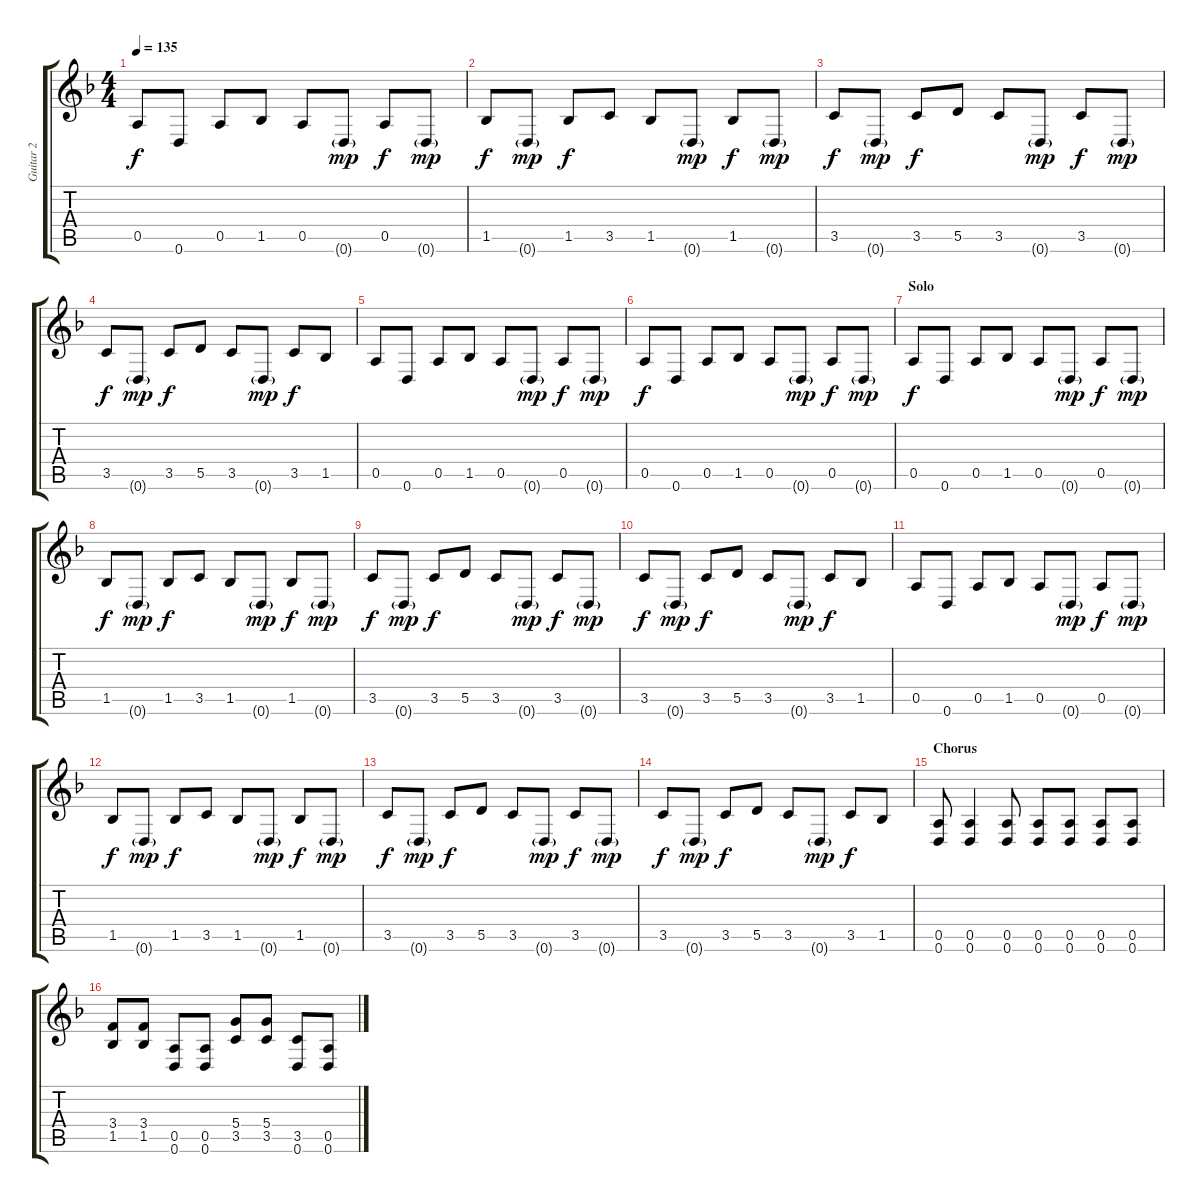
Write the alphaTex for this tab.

\track ("Guitar 2" "Guitar 2") {instrument distortionguitar}
\staff {score tabs}
\tuning (E4 B3 G3 D3 A2 D2) {hide}
\ts (4 4)
\tempo 135
\clef g2
\ks f
0.5.8{dy f} 0.6.8 0.5.8 1.5.8 0.5.8 0.6{g}.8{dy mp} 0.5.8{dy f} 0.6{g}.8{dy mp} |
1.5.8{dy f} 0.6{g}.8{dy mp} 1.5.8{dy f} 3.5.8 1.5.8 0.6{g}.8{dy mp} 1.5.8{dy f} 0.6{g}.8{dy mp} |
3.5.8{dy f} 0.6{g}.8{dy mp} 3.5.8{dy f} 5.5.8 3.5.8 0.6{g}.8{dy mp} 3.5.8{dy f} 0.6{g}.8{dy mp} |
3.5.8{dy f} 0.6{g}.8{dy mp} 3.5.8{dy f} 5.5.8 3.5.8 0.6{g}.8{dy mp} 3.5.8{dy f} 1.5.8 |
0.5.8 0.6.8 0.5.8 1.5.8 0.5.8 0.6{g}.8{dy mp} 0.5.8{dy f} 0.6{g}.8{dy mp} |
0.5.8{dy f} 0.6.8 0.5.8 1.5.8 0.5.8 0.6{g}.8{dy mp} 0.5.8{dy f} 0.6{g}.8{dy mp} |
\section ("" "Solo")
0.5.8{dy f} 0.6.8 0.5.8 1.5.8 0.5.8 0.6{g}.8{dy mp} 0.5.8{dy f} 0.6{g}.8{dy mp} |
1.5.8{dy f} 0.6{g}.8{dy mp} 1.5.8{dy f} 3.5.8 1.5.8 0.6{g}.8{dy mp} 1.5.8{dy f} 0.6{g}.8{dy mp} |
3.5.8{dy f} 0.6{g}.8{dy mp} 3.5.8{dy f} 5.5.8 3.5.8 0.6{g}.8{dy mp} 3.5.8{dy f} 0.6{g}.8{dy mp} |
3.5.8{dy f} 0.6{g}.8{dy mp} 3.5.8{dy f} 5.5.8 3.5.8 0.6{g}.8{dy mp} 3.5.8{dy f} 1.5.8 |
0.5.8 0.6.8 0.5.8 1.5.8 0.5.8 0.6{g}.8{dy mp} 0.5.8{dy f} 0.6{g}.8{dy mp} |
1.5.8{dy f} 0.6{g}.8{dy mp} 1.5.8{dy f} 3.5.8 1.5.8 0.6{g}.8{dy mp} 1.5.8{dy f} 0.6{g}.8{dy mp} |
3.5.8{dy f} 0.6{g}.8{dy mp} 3.5.8{dy f} 5.5.8 3.5.8 0.6{g}.8{dy mp} 3.5.8{dy f} 0.6{g}.8{dy mp} |
3.5.8{dy f} 0.6{g}.8{dy mp} 3.5.8{dy f} 5.5.8 3.5.8 0.6{g}.8{dy mp} 3.5.8{dy f} 1.5.8 |
\section ("" "Chorus")
(0.5 0.6).8 (0.5 0.6).4 (0.5 0.6).8 (0.5 0.6).8 (0.5 0.6).8 (0.5 0.6).8 (0.5 0.6).8 |
(3.4 1.5).8 (3.4 1.5).8 (0.5 0.6).8 (0.5 0.6).8 (5.4 3.5).8 (5.4 3.5).8 (3.5 0.6).8 (0.5 0.6).8
